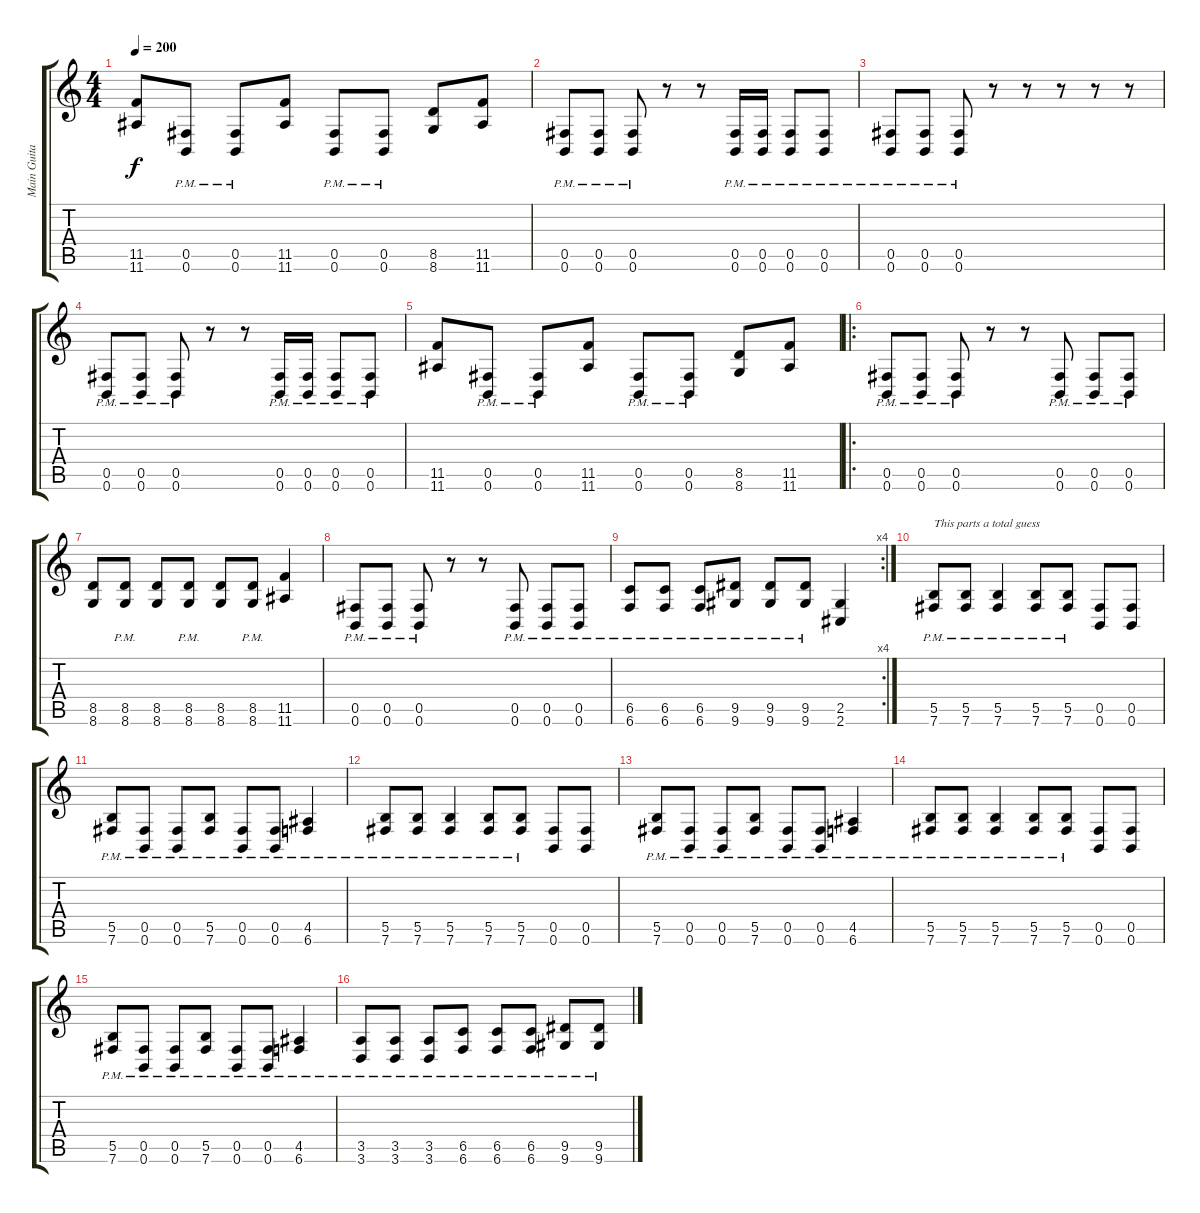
\track ("Main Guitar" "Main Guita") {instrument distortionguitar}
\staff {score tabs}
\tuning (Db4 Ab3 E3 B2 Gb2 B1) {hide}
\ts (4 4)
\tempo 200
\clef g2
\ks c
(11.5 11.6).8{dy f} (0.5{pm} 0.6{pm}).8 (0.5{pm} 0.6{pm}).8 (11.5 11.6).8 (0.5{pm} 0.6{pm}).8 (0.5{pm} 0.6{pm}).8 (8.5 8.6).8 (11.5 11.6).8 |
(0.5{pm} 0.6{pm}).8 (0.5{pm} 0.6{pm}).8 (0.5{pm} 0.6{pm}).8 r.8 r.8 (0.5{pm} 0.6{pm}).16 (0.5{pm} 0.6{pm}).16 (0.5{pm} 0.6{pm}).8 (0.5{pm} 0.6{pm}).8 |
(0.5{pm} 0.6{pm}).8 (0.5{pm} 0.6{pm}).8 (0.5{pm} 0.6{pm}).8 r.8 r.8 r.8 r.8 r.8 |
(0.5{pm} 0.6{pm}).8 (0.5{pm} 0.6{pm}).8 (0.5{pm} 0.6{pm}).8 r.8 r.8 (0.5{pm} 0.6{pm}).16 (0.5{pm} 0.6{pm}).16 (0.5{pm} 0.6{pm}).8 (0.5{pm} 0.6{pm}).8 |
(11.5 11.6).8 (0.5{pm} 0.6{pm}).8 (0.5{pm} 0.6{pm}).8 (11.5 11.6).8 (0.5{pm} 0.6{pm}).8 (0.5{pm} 0.6{pm}).8 (8.5 8.6).8 (11.5 11.6).8 |
\ro
(0.5{pm} 0.6{pm}).8 (0.5{pm} 0.6{pm}).8 (0.5{pm} 0.6{pm}).8 r.8 r.8 (0.5{pm} 0.6{pm}).8 (0.5{pm} 0.6{pm}).8 (0.5{pm} 0.6{pm}).8 |
(8.5 8.6).8 (8.5{pm} 8.6{pm}).8 (8.5 8.6).8 (8.5{pm} 8.6{pm}).8 (8.5 8.6).8 (8.5{pm} 8.6{pm}).8 (11.5 11.6).4 |
(0.5{pm} 0.6{pm}).8 (0.5{pm} 0.6{pm}).8 (0.5{pm} 0.6{pm}).8 r.8 r.8 (0.5{pm} 0.6{pm}).8 (0.5{pm} 0.6{pm}).8 (0.5{pm} 0.6{pm}).8 |
\rc 4
(6.5{pm} 6.6{pm}).8 (6.5{pm} 6.6{pm}).8 (6.5{pm} 6.6{pm}).8 (9.5{pm} 9.6{pm}).8 (9.5{pm} 9.6{pm}).8 (9.5{pm} 9.6{pm}).8 (2.5 2.6).4 |
(5.5{pm} 7.6{pm}).8{txt "This parts a total guess"} (5.5{pm} 7.6{pm}).8 (5.5{pm} 7.6{pm}).4 (5.5{pm} 7.6{pm}).8 (5.5{pm} 7.6{pm}).8 (0.5 0.6).8 (0.5 0.6).8 |
(5.5 7.6{pm}).8 (0.5{pm} 0.6{pm}).8 (0.5{pm} 0.6{pm}).8 (5.5 7.6{pm}).8 (0.5{pm} 0.6{pm}).8 (0.5{pm} 0.6{pm}).8 (4.5 6.6{pm}).4 |
(5.5{pm} 7.6{pm}).8 (5.5{pm} 7.6{pm}).8 (5.5{pm} 7.6{pm}).4 (5.5{pm} 7.6{pm}).8 (5.5{pm} 7.6{pm}).8 (0.5 0.6).8 (0.5 0.6).8 |
(5.5 7.6{pm}).8 (0.5{pm} 0.6{pm}).8 (0.5{pm} 0.6{pm}).8 (5.5 7.6{pm}).8 (0.5{pm} 0.6{pm}).8 (0.5{pm} 0.6{pm}).8 (4.5 6.6{pm}).4 |
(5.5{pm} 7.6{pm}).8 (5.5{pm} 7.6{pm}).8 (5.5{pm} 7.6{pm}).4 (5.5{pm} 7.6{pm}).8 (5.5{pm} 7.6{pm}).8 (0.5 0.6).8 (0.5 0.6).8 |
(5.5 7.6{pm}).8 (0.5{pm} 0.6{pm}).8 (0.5{pm} 0.6{pm}).8 (5.5 7.6{pm}).8 (0.5{pm} 0.6{pm}).8 (0.5{pm} 0.6{pm}).8 (4.5 6.6{pm}).4 |
(3.5{pm} 3.6{pm}).8 (3.5{pm} 3.6{pm}).8 (3.5{pm} 3.6{pm}).8 (6.5{pm} 6.6{pm}).8 (6.5{pm} 6.6{pm}).8 (6.5{pm} 6.6{pm}).8 (9.5{pm} 9.6{pm}).8 (9.5{pm} 9.6{pm}).8
